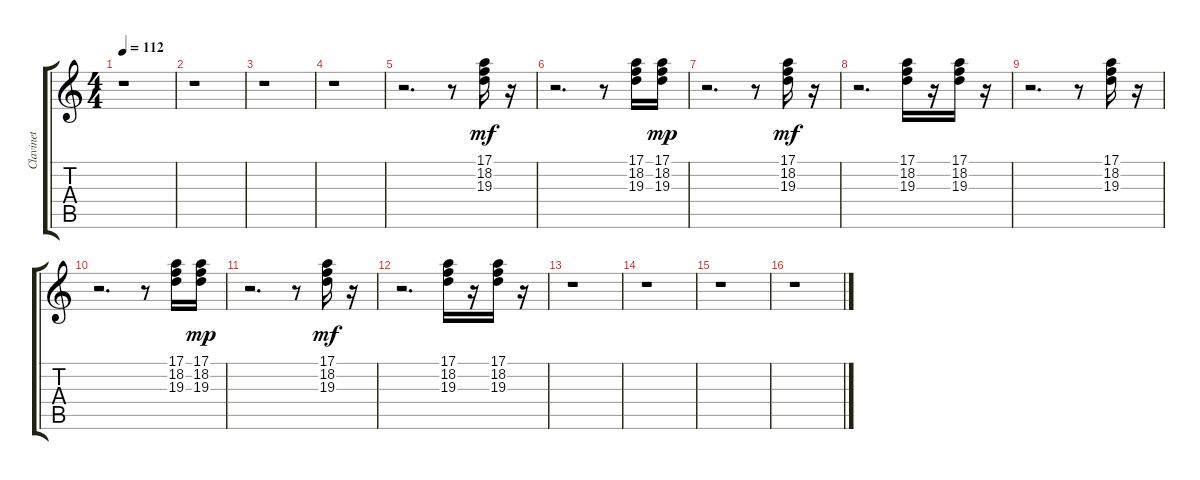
\track ("Clavinet" "Clavinet") {instrument clavinet}
\staff {score tabs}
\tuning (E4 B3 G3 D3 A2 E2) {hide}
\ts (4 4)
\tempo 112
\clef g2
\ks c
r.1{dy mp} |
r.1 |
r.1 |
r.1 |
r.2{d} r.8 (17.1 18.2 19.3).16{dy mf} r.16 |
r.2{d} r.8 (17.1 18.2 19.3).16 (17.1 18.2 19.3).16{dy mp} |
r.2{d} r.8 (17.1 18.2 19.3).16{dy mf} r.16 |
r.2{d} (17.1 18.2 19.3).16 r.16 (17.1 18.2 19.3).16 r.16 |
r.2{d} r.8 (17.1 18.2 19.3).16 r.16 |
r.2{d} r.8 (17.1 18.2 19.3).16 (17.1 18.2 19.3).16{dy mp} |
r.2{d} r.8 (17.1 18.2 19.3).16{dy mf} r.16 |
r.2{d} (17.1 18.2 19.3).16 r.16 (17.1 18.2 19.3).16 r.16 |
r.1 |
r.1 |
r.1 |
r.1
